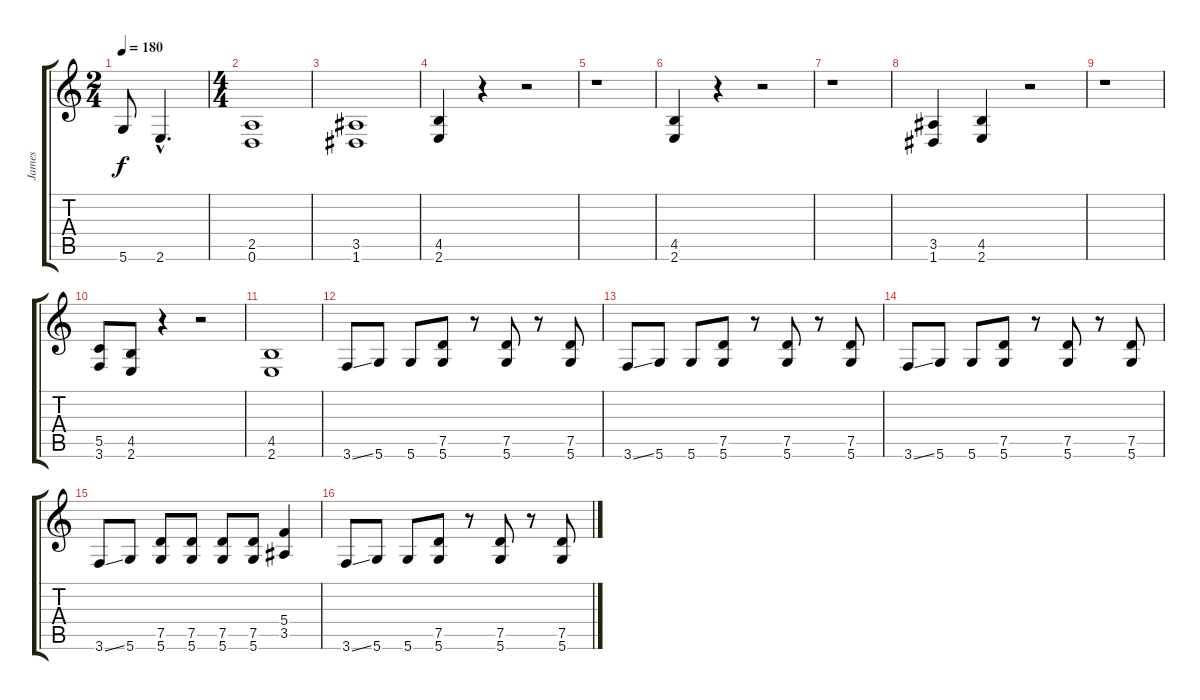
\track ("James" "James") {instrument distortionguitar}
\staff {score tabs}
\tuning (D4 A3 F3 C3 G2 D2) {hide}
\ts (2 4)
\tempo 180
\clef g2
\ks c
5.6.8{dy f} 2.6{hac}.4{d} |
\ts (4 4)
(2.5 0.6).1 |
(3.5 1.6).1 |
(4.5 2.6).4 r.4 r.2 |
r.1 |
(4.5 2.6).4 r.4 r.2 |
r.1 |
(3.5 1.6).4 (4.5 2.6).4 r.2 |
r.1 |
(5.5 3.6).8 (4.5 2.6).8 r.4 r.2 |
(4.5 2.6).1 |
3.6{ss}.8 5.6.8 5.6.8 (7.5 5.6).8 r.8 (7.5 5.6).8 r.8 (7.5 5.6).8 |
3.6{ss}.8 5.6.8 5.6.8 (7.5 5.6).8 r.8 (7.5 5.6).8 r.8 (7.5 5.6).8 |
3.6{ss}.8 5.6.8 5.6.8 (7.5 5.6).8 r.8 (7.5 5.6).8 r.8 (7.5 5.6).8 |
3.6{ss}.8 5.6.8 (7.5 5.6).8 (7.5 5.6).8 (7.5 5.6).8 (7.5 5.6).8 (5.4 3.5).4 |
3.6{ss}.8 5.6.8 5.6.8 (7.5 5.6).8 r.8 (7.5 5.6).8 r.8 (7.5 5.6).8
